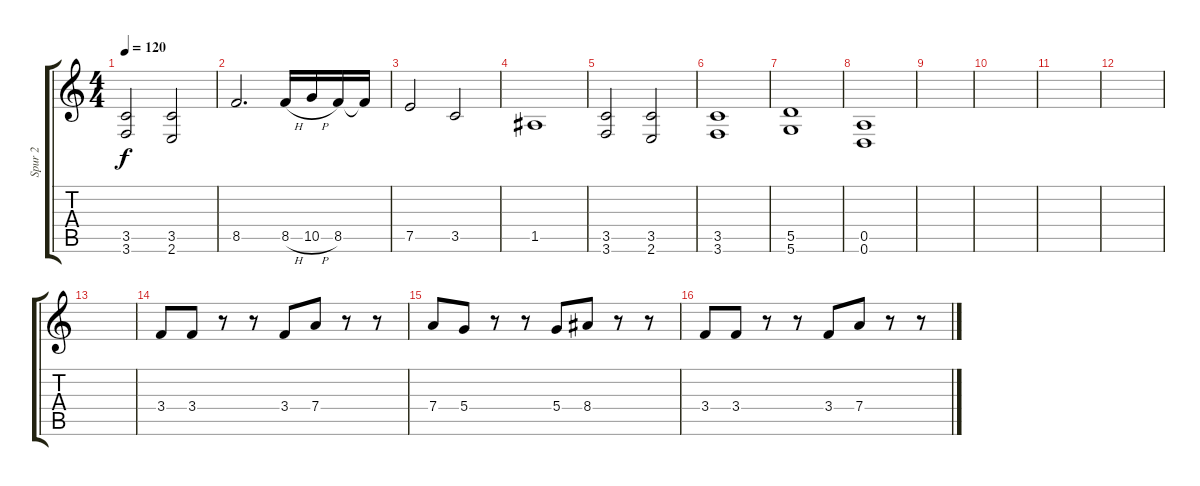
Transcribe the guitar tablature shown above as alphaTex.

\track ("Spur 2" "Spur 2") {instrument overdrivenguitar}
\staff {score tabs}
\tuning (E4 B3 G3 D3 A2 D2) {hide}
\ts (4 4)
\tempo 120
\clef g2
\ks c
(3.5 3.6).2{dy f} (3.5 2.6).2 |
8.5.2{d} 8.5{h}.16 10.5{h}.16 8.5.16 8.5{t}.16 |
7.5.2 3.5.2 |
1.5.1 |
(3.5 3.6).2 (3.5 2.6).2 |
(3.5 3.6).1 |
(5.5 5.6).1 |
(0.5 0.6).1 |
|
|
|
|
|
3.4.8 3.4.8 r.8 r.8 3.4.8 7.4.8 r.8 r.8 |
7.4.8 5.4.8 r.8 r.8 5.4.8 8.4.8 r.8 r.8 |
3.4.8 3.4.8 r.8 r.8 3.4.8 7.4.8 r.8 r.8
